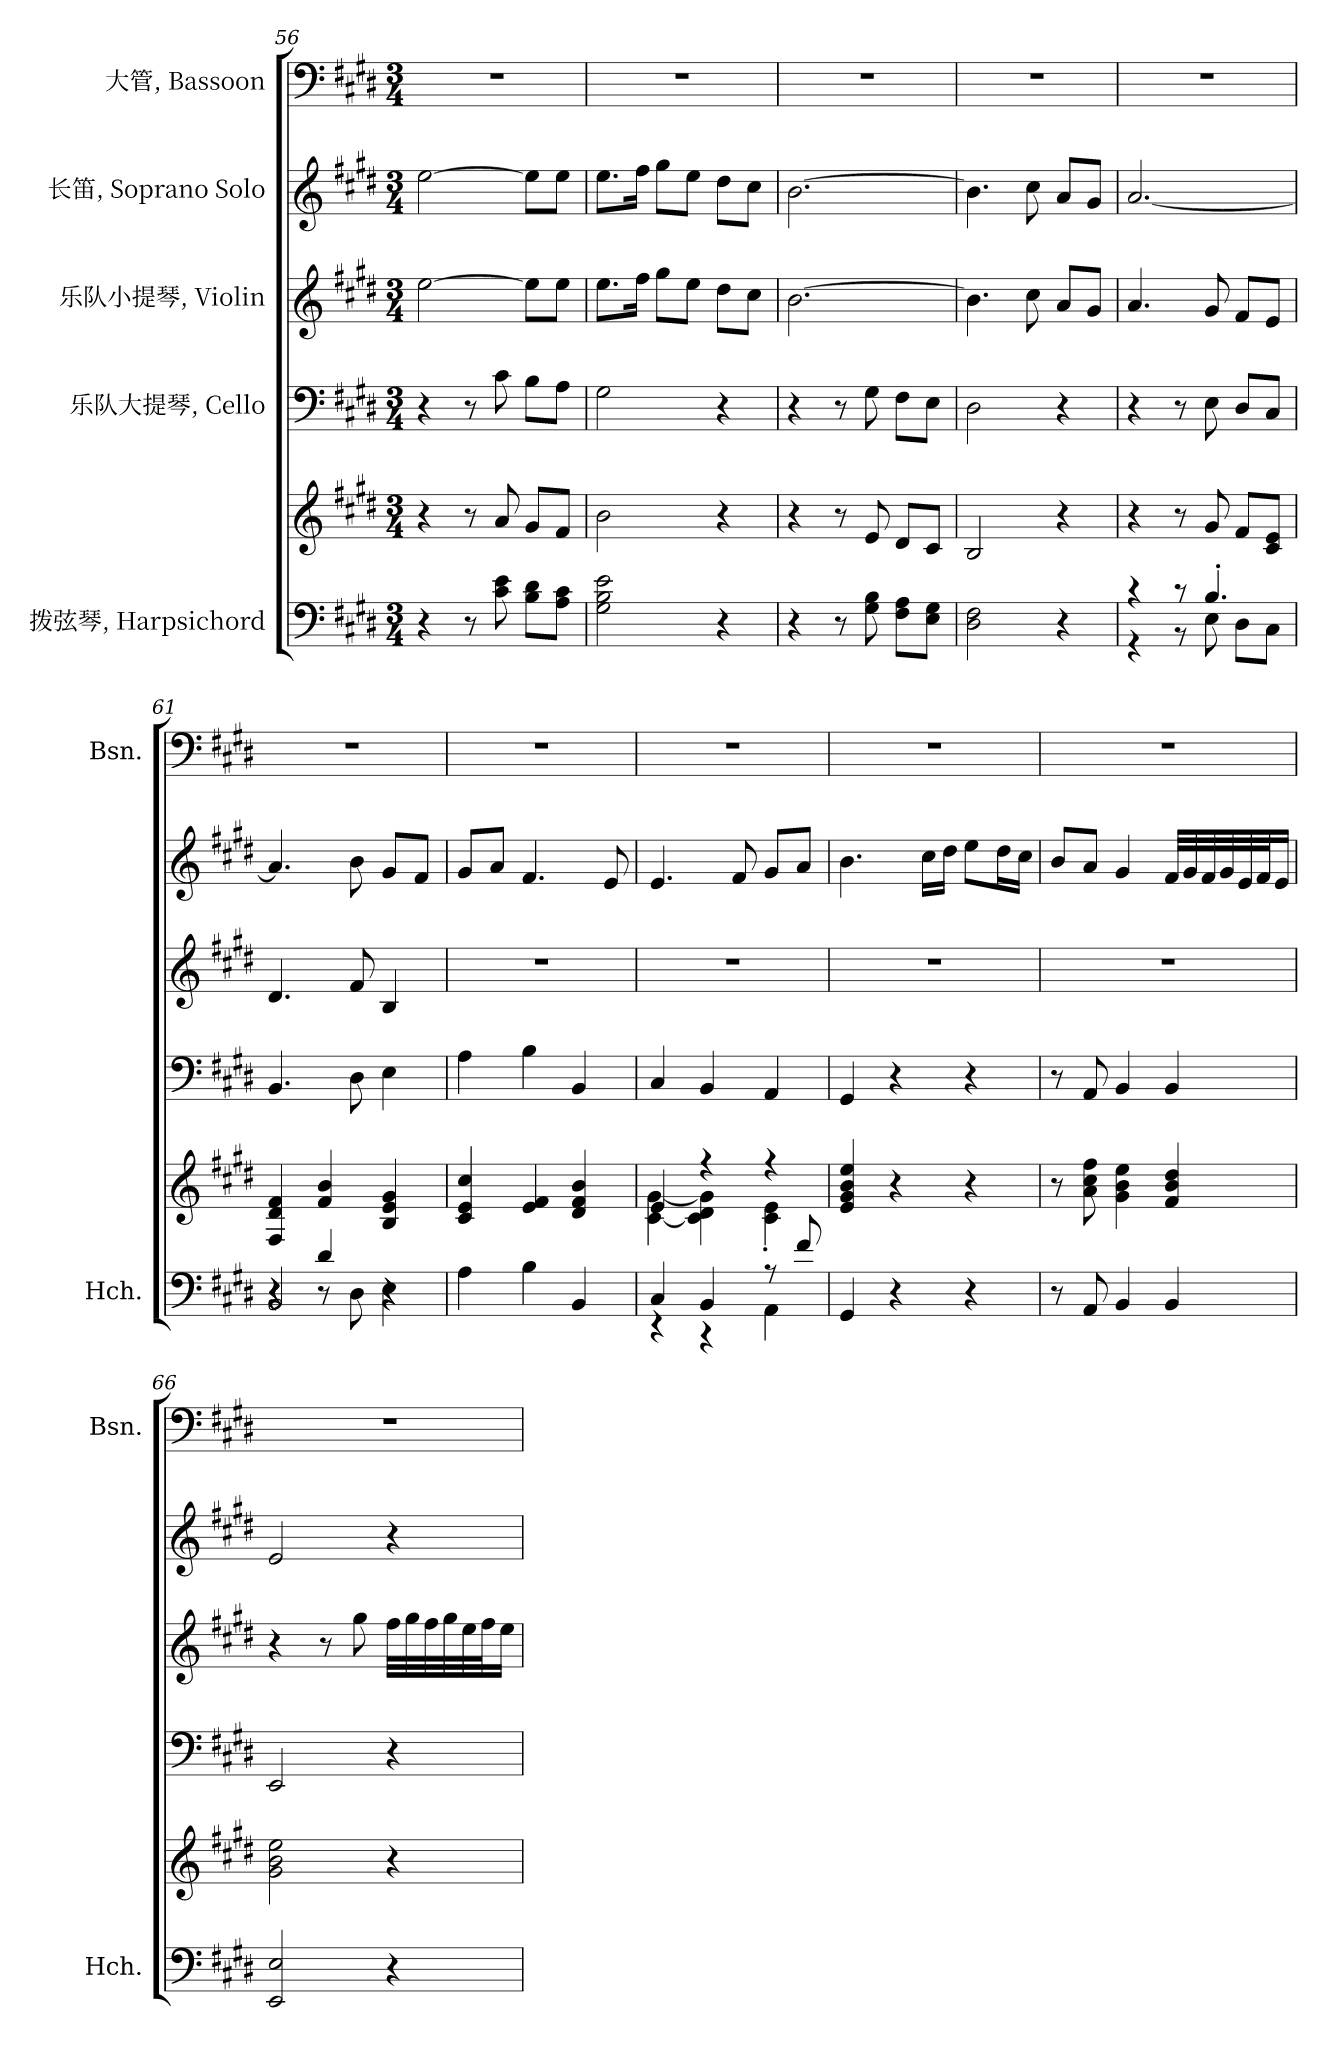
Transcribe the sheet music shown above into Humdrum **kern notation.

**kern	**kern	**kern	**kern	**kern	**kern
*part5	*part5	*part4	*part3	*part2	*part1
*staff6	*staff5	*staff4	*staff3	*staff2	*staff1
*I"拨弦琴, Harpsichord	*	*I"乐队大提琴, Cello	*I"乐队小提琴, Violin	*I"长笛, Soprano Solo	*I"大管, Bassoon
*I'Hch.	*	*	*	*	*I'Bsn.
!!LO:LB:g=z
*clefF4	*clefG2	*clefF4	*clefG2	*clefG2	*clefF4
*k[f#c#g#d#]	*k[f#c#g#d#]	*k[f#c#g#d#]	*k[f#c#g#d#]	*k[f#c#g#d#]	*k[f#c#g#d#]
*M3/4	*M3/4	*M3/4	*M3/4	*M3/4	*M3/4
=56	=56	=56	=56	=56	=56
4r	4r	4r	[2ee\	[2ee\	2.r
8r	8r	8r	.	.	.
8c#\ 8e\	8a/	8c#\	.	.	.
8B\ 8d#\L	8g#/L	8B\L	8ee\L]	8ee\L]	.
8A\ 8c#\J	8f#/J	8A\J	8ee\J	8ee\J	.
=57	=57	=57	=57	=57	=57
2G#\ 2B\ 2e\	2b\	2G#\	8.ee\L	8.ee\L	2.r
.	.	.	16ff#\Jk	16ff#\Jk	.
.	.	.	8gg#\L	8gg#\L	.
.	.	.	8ee\J	8ee\J	.
4r	4r	4r	8dd#\L	8dd#\L	.
.	.	.	8cc#\J	8cc#\J	.
=58	=58	=58	=58	=58	=58
4r	4r	4r	[2.b\	[2.b\	2.r
8r	8r	8r	.	.	.
8G#\ 8B\	8e/	8G#\	.	.	.
8F#\ 8A\L	8d#/L	8F#\L	.	.	.
8E\ 8G#\J	8c#/J	8E\J	.	.	.
=59	=59	=59	=59	=59	=59
2D#\ 2F#\	2B/	2D#\	4.b\]	4.b\]	2.r
.	.	.	8cc#\	8cc#\	.
4r	4r	4r	8a/L	8a/L	.
.	.	.	8g#/J	8g#/J	.
=60	=60	=60	=60	=60	=60
*^	*	*	*	*	*
4r	4r	4r	4r	4.a/	[2.a/	2.r
8r	8r	8r	8r	.	.	.
4.B'/	8E\	8g#/	8E\	8g#/	.	.
.	8D#\L	8f#/L	8D#/L	8f#/L	.	.
.	8C#\J	8c#/ 8e/J	8C#/J	8e/J	.	.
=61	=61	=61	=61	=61	=61	=61
*	*^	*	*	*	*	*
4r	4r	2BB/	4F#/ 4d#/ 4f#/	4.BB/	4.d#/	4.a/]	2.r
4d#/	8r	.	4f#/ 4b/	.	.	.	.
.	8D#\	.	.	8D#\	8f#/	8b\	.
4r	4E\	4r	4B/ 4e/ 4g#/	4E\	4B/	8g#/L	.
.	.	.	.	.	.	8f#/J	.
*v	*v	*v	*	*	*	*	*
!!LO:PB:g=z
=62	=62	=62	=62	=62	=62
4A\	4c#/ 4e/ 4cc#/	4A\	2.r	8g#/L	2.r
.	.	.	.	8a/J	.
4B\	4e/ 4f#/	4B\	.	4.f#/	.
4BB/	4d#/ 4f#/ 4b/	4BB/	.	.	.
.	.	.	.	8e/	.
=63	=63	=63	=63	=63	=63
*^	*^	*	*	*	*
4C#/	4r	4e/	[4c#\ [4g#\	4C#/	2.r	4.e/	2.r
4BB/	4r	4r	4c#\] 4d#\ 4g#\]	4BB/	.	.	.
.	.	.	.	.	.	8f#/	.
8r	4AA\	4r	4c#\' 4e\'	4AA/	.	8g#/L	.
8f#/	.	.	.	.	.	8a/J	.
*v	*v	*	*	*	*	*	*
*	*v	*v	*	*	*	*
=64	=64	=64	=64	=64	=64
4GG#/	4e/ 4g#/ 4b/ 4ee/	4GG#/	2.r	4.b\	2.r
4r	4r	4r	.	.	.
.	.	.	.	16cc#\LL	.
.	.	.	.	16dd#\JJ	.
4r	4r	4r	.	8ee\L	.
.	.	.	.	16dd#\L	.
.	.	.	.	16cc#\JJ	.
=65	=65	=65	=65	=65	=65
8r	8r	8r	2.r	8b/L	2.r
8AA/	8a\ 8cc#\ 8ff#\	8AA/	.	8a/J	.
4BB/	4g#\ 4b\ 4ee\	4BB/	.	4g#/	.
4BB/	4f#/ 4b/ 4dd#/	4BB/	.	32f#/LLL	.
.	.	.	.	32g#/	.
.	.	.	.	32f#/	.
.	.	.	.	32g#/	.
.	.	.	.	32e/	.
.	.	.	.	32f#/J	.
.	.	.	.	16e/JJ	.
!!LO:LB:g=z
=66	=66	=66	=66	=66	=66
2EE/ 2E/	2g#\ 2b\ 2ee\	2EE/	4r	2e/	2.r
.	.	.	8r	.	.
.	.	.	8gg#\	.	.
4r	4r	4r	32ff#\LLL	4r	.
.	.	.	32gg#\	.	.
.	.	.	32ff#\	.	.
.	.	.	32gg#\	.	.
.	.	.	32ee\	.	.
.	.	.	32ff#\J	.	.
.	.	.	16ee\JJ	.	.
=	=	=	=	=	=
*-	*-	*-	*-	*-	*-
